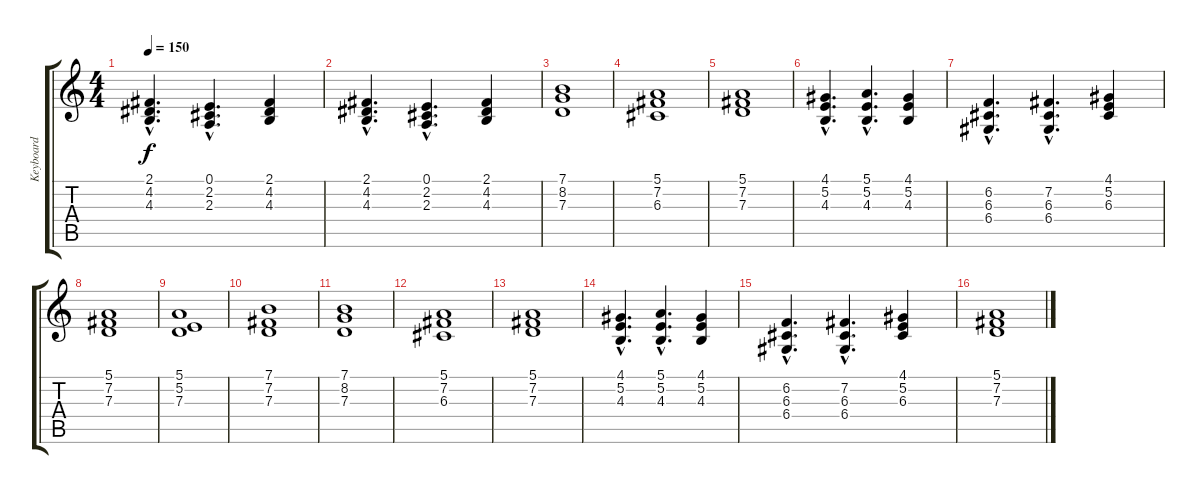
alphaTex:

\track ("Keyboard" "Keyboard") {instrument churchorgan}
\staff {score tabs}
\tuning (E4 B3 G3 D3 A2 E2) {hide}
\ts (4 4)
\tempo 150
\clef g2
\ks c
(2.1{hac} 4.2{hac} 4.3{hac}).4{d dy f} (0.1{hac} 2.2{hac} 2.3{hac}).4{d} (2.1 4.2 4.3).4 |
(2.1{hac} 4.2{hac} 4.3{hac}).4{d} (0.1{hac} 2.2{hac} 2.3{hac}).4{d} (2.1 4.2 4.3).4 |
(7.1 8.2 7.3).1 |
(5.1 7.2 6.3).1 |
(5.1 7.2 7.3).1 |
(4.1{hac} 5.2{hac} 4.3{hac}).4{d} (5.1{hac} 5.2{hac} 4.3{hac}).4{d} (4.1 5.2 4.3).4 |
(6.2{hac} 6.3{hac} 6.4{hac}).4{d} (7.2{hac} 6.3{hac} 6.4{hac}).4{d} (4.1 5.2 6.3).4 |
(5.1 7.2 7.3).1 |
(5.1 5.2 7.3).1 |
(7.1 7.2 7.3).1 |
(7.1 8.2 7.3).1 |
(5.1 7.2 6.3).1 |
(5.1 7.2 7.3).1 |
(4.1{hac} 5.2{hac} 4.3{hac}).4{d} (5.1{hac} 5.2{hac} 4.3{hac}).4{d} (4.1 5.2 4.3).4 |
(6.2{hac} 6.3{hac} 6.4{hac}).4{d} (7.2{hac} 6.3{hac} 6.4{hac}).4{d} (4.1 5.2 6.3).4 |
(5.1 7.2 7.3).1
